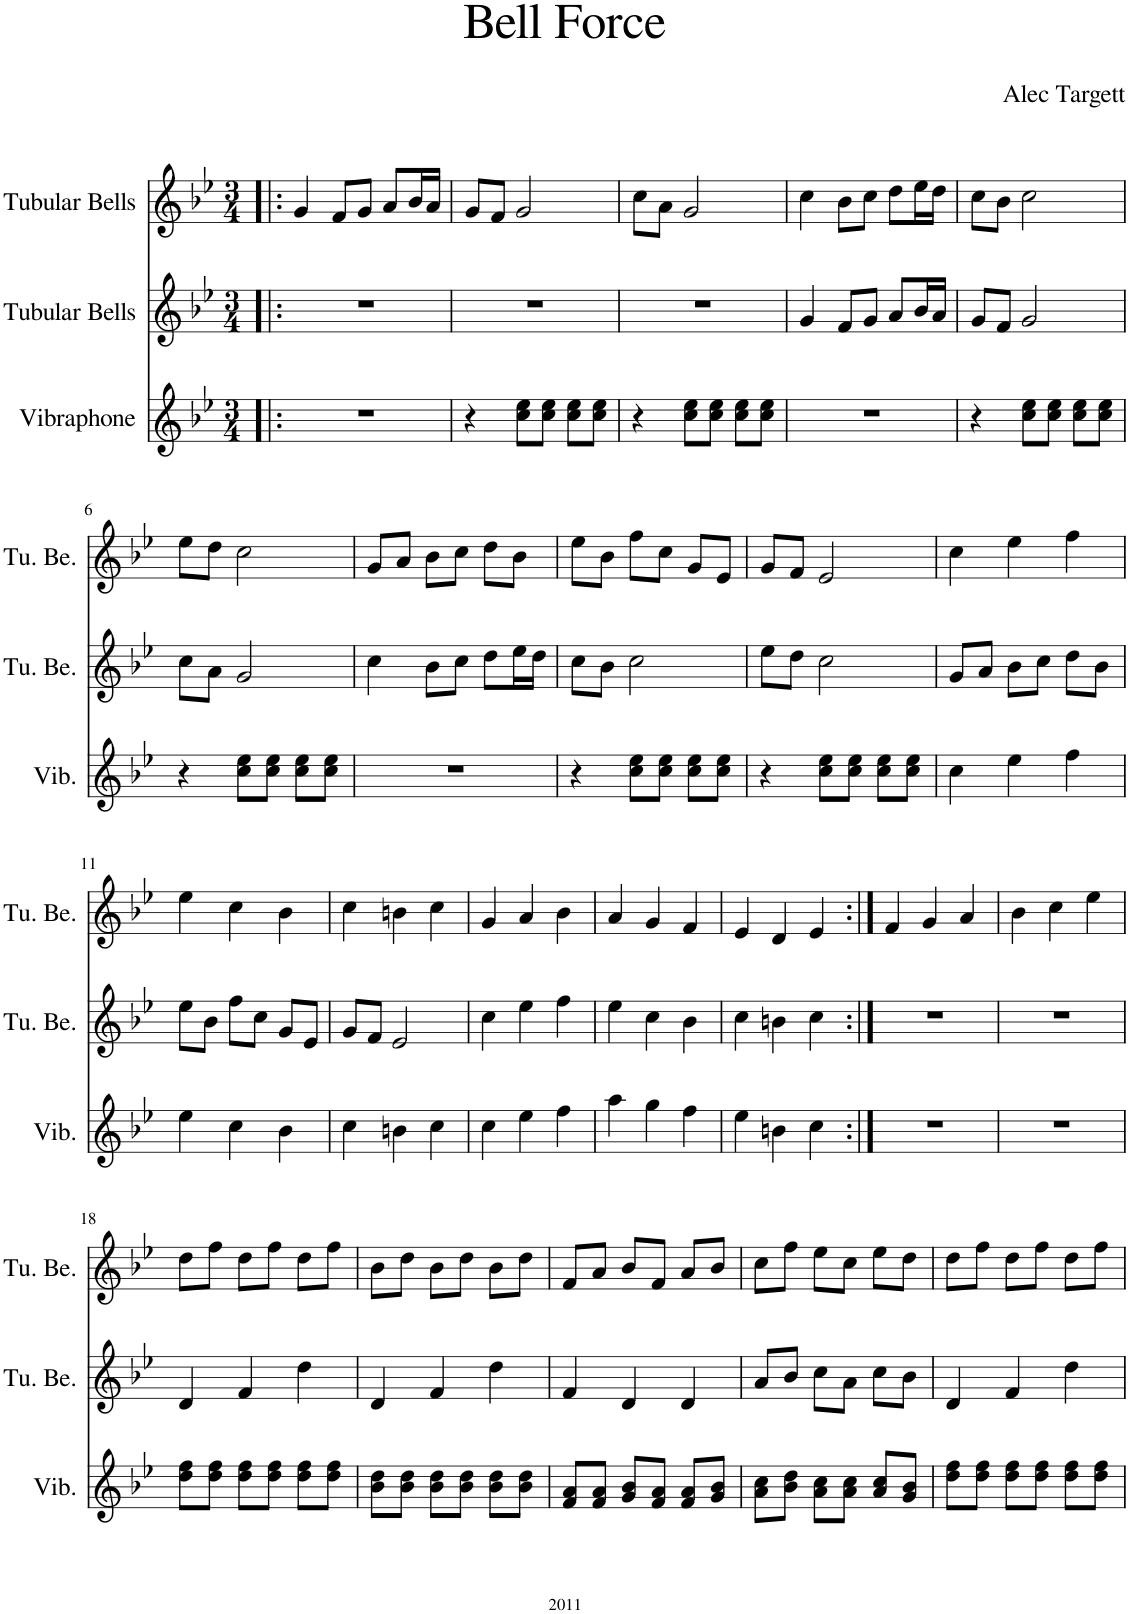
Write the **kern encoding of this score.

**kern	**kern	**kern
*part3	*part2	*part1
*staff3	*staff2	*staff1
*I"Vibraphone	*I"Tubular Bells	*I"Tubular Bells
*I'Vib.	*I'Tu. Be.	*I'Tu. Be.
*clefG2	*clefG2	*clefG2
*k[b-e-]	*k[b-e-]	*k[b-e-]
*M3/4	*M3/4	*M3/4
=1!|:	=1!|:	=1!|:
2.r	2.r	4g/
.	.	8f/L
.	.	8g/J
.	.	8a/L
.	.	16b-/L
.	.	16a/JJ
=2	=2	=2
4r	2.r	8g/L
.	.	8f/J
8cc\ 8ee-\L	.	2g/
8cc\ 8ee-\J	.	.
8cc\ 8ee-\L	.	.
8cc\ 8ee-\J	.	.
=3	=3	=3
4r	2.r	8cc\L
.	.	8a\J
8cc\ 8ee-\L	.	2g/
8cc\ 8ee-\J	.	.
8cc\ 8ee-\L	.	.
8cc\ 8ee-\J	.	.
=4	=4	=4
2.r	4g/	4cc\
.	8f/L	8b-\L
.	8g/J	8cc\J
.	8a/L	8dd\L
.	16b-/L	16ee-\L
.	16a/JJ	16dd\JJ
=5	=5	=5
4r	8g/L	8cc\L
.	8f/J	8b-\J
8cc\ 8ee-\L	2g/	2cc\
8cc\ 8ee-\J	.	.
8cc\ 8ee-\L	.	.
8cc\ 8ee-\J	.	.
!!LO:LB:g=z
=6	=6	=6
4r	8cc\L	8ee-\L
.	8a\J	8dd\J
8cc\ 8ee-\L	2g/	2cc\
8cc\ 8ee-\J	.	.
8cc\ 8ee-\L	.	.
8cc\ 8ee-\J	.	.
=7	=7	=7
2.r	4cc\	8g/L
.	.	8a/J
.	8b-\L	8b-\L
.	8cc\J	8cc\J
.	8dd\L	8dd\L
.	16ee-\L	8b-\J
.	16dd\JJ	.
=8	=8	=8
4r	8cc\L	8ee-\L
.	8b-\J	8b-\J
8cc\ 8ee-\L	2cc\	8ff\L
8cc\ 8ee-\J	.	8cc\J
8cc\ 8ee-\L	.	8g/L
8cc\ 8ee-\J	.	8e-/J
=9	=9	=9
4r	8ee-\L	8g/L
.	8dd\J	8f/J
8cc\ 8ee-\L	2cc\	2e-/
8cc\ 8ee-\J	.	.
8cc\ 8ee-\L	.	.
8cc\ 8ee-\J	.	.
=10	=10	=10
4cc\	8g/L	4cc\
.	8a/J	.
4ee-\	8b-\L	4ee-\
.	8cc\J	.
4ff\	8dd\L	4ff\
.	8b-\J	.
!!LO:LB:g=z
=11	=11	=11
4ee-\	8ee-\L	4ee-\
.	8b-\J	.
4cc\	8ff\L	4cc\
.	8cc\J	.
4b-\	8g/L	4b-\
.	8e-/J	.
=12	=12	=12
4cc\	8g/L	4cc\
.	8f/J	.
4bn\	2e-/	4bn\
4cc\	.	4cc\
=13	=13	=13
4cc\	4cc\	4g/
4ee-\	4ee-\	4a/
4ff\	4ff\	4b-\
=14	=14	=14
4aa\	4ee-\	4a/
4gg\	4cc\	4g/
4ff\	4b-\	4f/
=15	=15	=15
4ee-\	4cc\	4e-/
4bn\	4bn\	4d/
4cc\	4cc\	4e-/
=16:|!	=16:|!	=16:|!
2.r	2.r	4f/
.	.	4g/
.	.	4a/
=17	=17	=17
2.r	2.r	4b-\
.	.	4cc\
.	.	4ee-\
!!LO:LB:g=z
=18	=18	=18
8dd\ 8ff\L	4d/	8dd\L
8dd\ 8ff\J	.	8ff\J
8dd\ 8ff\L	4f/	8dd\L
8dd\ 8ff\J	.	8ff\J
8dd\ 8ff\L	4dd\	8dd\L
8dd\ 8ff\J	.	8ff\J
=19	=19	=19
8b-\ 8dd\L	4d/	8b-\L
8b-\ 8dd\J	.	8dd\J
8b-\ 8dd\L	4f/	8b-\L
8b-\ 8dd\J	.	8dd\J
8b-\ 8dd\L	4dd\	8b-\L
8b-\ 8dd\J	.	8dd\J
=20	=20	=20
8f/ 8a/L	4f/	8f/L
8f/ 8a/J	.	8a/J
8g/ 8b-/L	4d/	8b-/L
8f/ 8a/J	.	8f/J
8f/ 8a/L	4d/	8a/L
8g/ 8b-/J	.	8b-/J
=21	=21	=21
8a\ 8cc\L	8a/L	8cc\L
8b-\ 8dd\J	8b-/J	8ff\J
8a\ 8cc\L	8cc\L	8ee-\L
8a\ 8cc\J	8a\J	8cc\J
8a/ 8cc/L	8cc\L	8ee-\L
8g/ 8b-/J	8b-\J	8dd\J
=22	=22	=22
8dd\ 8ff\L	4d/	8dd\L
8dd\ 8ff\J	.	8ff\J
8dd\ 8ff\L	4f/	8dd\L
8dd\ 8ff\J	.	8ff\J
8dd\ 8ff\L	4dd\	8dd\L
8dd\ 8ff\J	.	8ff\J
=	=	=
*-	*-	*-
